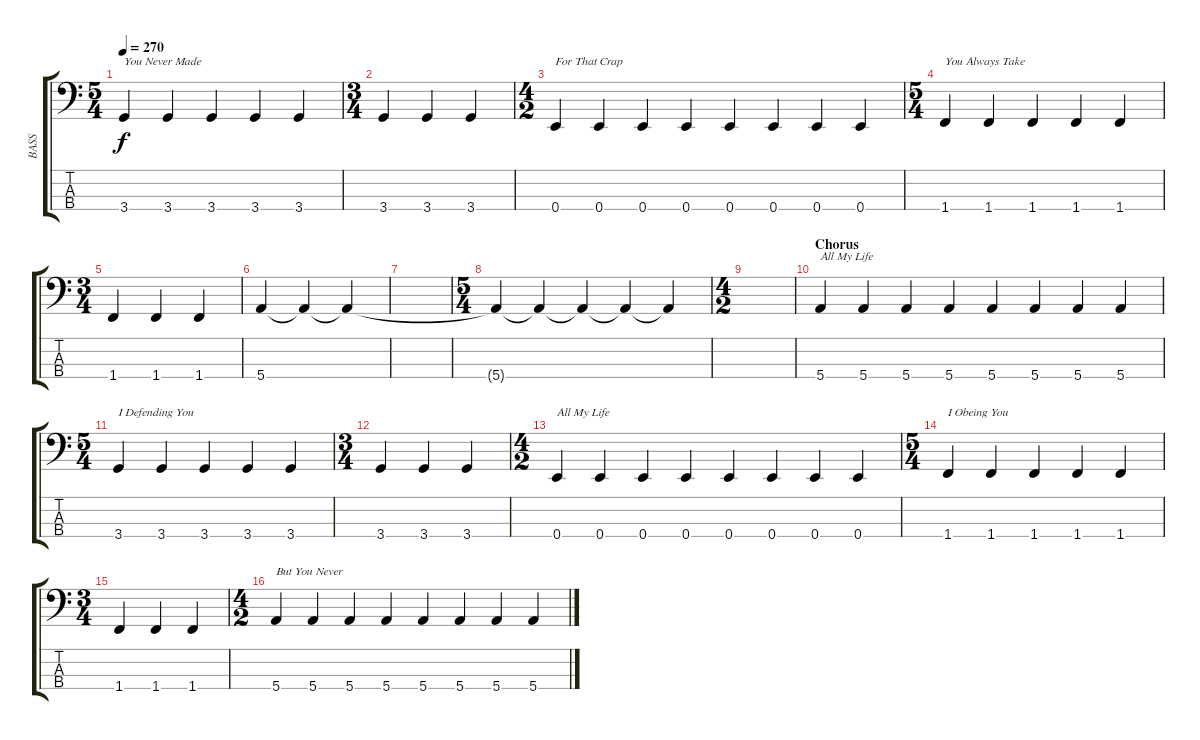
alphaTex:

\track ("BASS" "BASS") {instrument electricbassfinger}
\staff {score tabs}
\tuning (G2 D2 A1 E1) {hide}
\ts (5 4)
\tempo 270
\clef f4
\ks c
3.4.4{txt "You Never Made" dy f} 3.4.4 3.4.4 3.4.4 3.4.4 |
\ts (3 4)
3.4.4 3.4.4 3.4.4 |
\ts (4 2)
0.4.4{txt "For That Crap"} 0.4.4 0.4.4 0.4.4 0.4.4 0.4.4 0.4.4 0.4.4 |
\ts (5 4)
1.4.4{txt "You Always Take"} 1.4.4 1.4.4 1.4.4 1.4.4 |
\ts (3 4)
1.4.4 1.4.4 1.4.4 |
5.4.4 5.4{t}.4 5.4{t}.4 |
|
\ts (5 4)
5.4{t}.4 5.4{t}.4 5.4{t}.4 5.4{t}.4 5.4{t}.4 |
\ts (4 2)
|
\section ("" "Chorus")
5.4.4{txt "All My Life"} 5.4.4 5.4.4 5.4.4 5.4.4 5.4.4 5.4.4 5.4.4 |
\ts (5 4)
3.4.4{txt "I Defending You"} 3.4.4 3.4.4 3.4.4 3.4.4 |
\ts (3 4)
3.4.4 3.4.4 3.4.4 |
\ts (4 2)
0.4.4{txt "All My Life"} 0.4.4 0.4.4 0.4.4 0.4.4 0.4.4 0.4.4 0.4.4 |
\ts (5 4)
1.4.4{txt "I Obeing You"} 1.4.4 1.4.4 1.4.4 1.4.4 |
\ts (3 4)
1.4.4 1.4.4 1.4.4 |
\ts (4 2)
5.4.4{txt "But You Never"} 5.4.4 5.4.4 5.4.4 5.4.4 5.4.4 5.4.4 5.4.4
